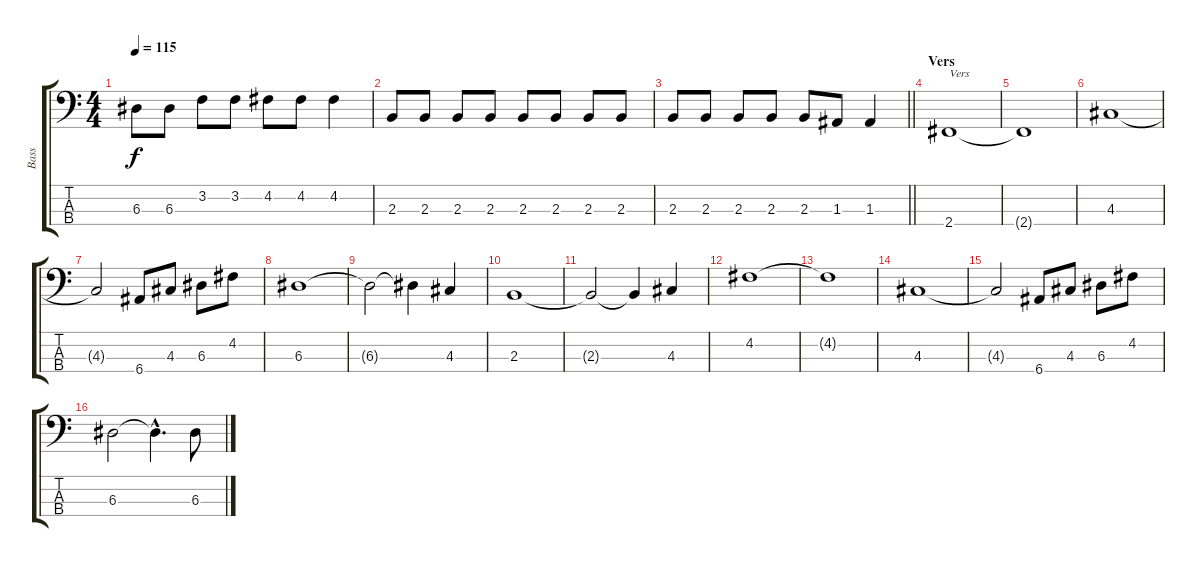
\track ("Bass" "Bass") {instrument electricbassfinger}
\staff {score tabs}
\tuning (G2 D2 A1 E1) {hide}
\ts (4 4)
\tempo 115
\clef f4
\ks c
6.3.8{dy f} 6.3.8 3.2.8 3.2.8 4.2.8 4.2.8 4.2.4 |
2.3.8 2.3.8 2.3.8 2.3.8 2.3.8 2.3.8 2.3.8 2.3.8 |
\barLineRight lightlight
2.3.8 2.3.8 2.3.8 2.3.8 2.3.8 1.3.8 1.3.4 |
\section ("" "Vers")
2.4.1{txt "Vers"} |
2.4{t}.1 |
4.3.1 |
4.3{t}.2 6.4.8 4.3.8 6.3.8 4.2.8 |
6.3.1 |
6.3{t}.2 6.3{t}.4 4.3.4 |
2.3.1 |
2.3{t}.2 2.3{t}.4 4.3.4 |
4.2.1 |
4.2{t}.1 |
4.3.1 |
4.3{t}.2 6.4.8 4.3.8 6.3.8 4.2.8 |
6.3.2 6.3{hac t}.4{d} 6.3.8
